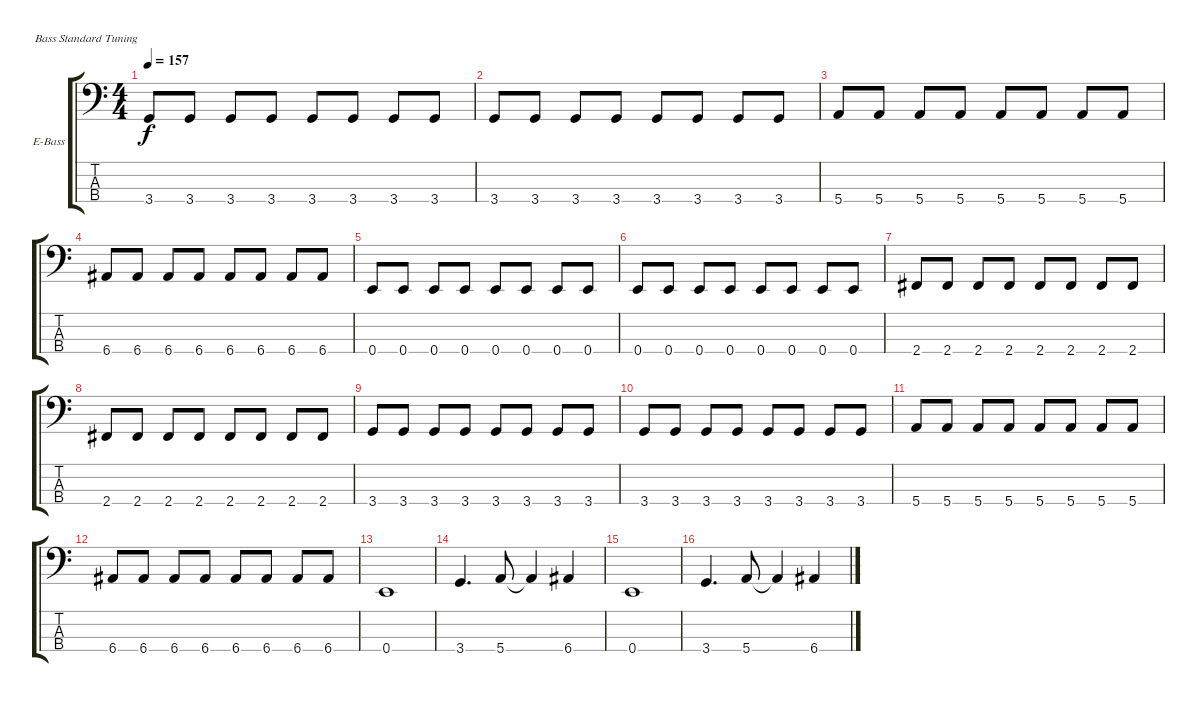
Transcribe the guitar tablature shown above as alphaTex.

\defaultSystemsLayout 4
\bracketExtendMode groupsimilarinstruments
\firstSystemTrackNameOrientation horizontal
\otherSystemsTrackNameOrientation horizontal
\track ("Electric Bass" "E-Bass") {instrument electricbassfinger}
\staff {score tabs}
\tuning (G2 D2 A1 E1)
\ts (4 4)
\tempo 157
\clef f4
\ks c
3.4.8{dy f} 3.4.8 3.4.8 3.4.8 3.4.8 3.4.8 3.4.8 3.4.8 |
3.4.8 3.4.8 3.4.8 3.4.8 3.4.8 3.4.8 3.4.8 3.4.8 |
5.4.8 5.4.8 5.4.8 5.4.8 5.4.8 5.4.8 5.4.8 5.4.8 |
6.4.8 6.4.8 6.4.8 6.4.8 6.4.8 6.4.8 6.4.8 6.4.8 |
0.4.8 0.4.8 0.4.8 0.4.8 0.4.8 0.4.8 0.4.8 0.4.8 |
0.4.8 0.4.8 0.4.8 0.4.8 0.4.8 0.4.8 0.4.8 0.4.8 |
2.4.8 2.4.8 2.4.8 2.4.8 2.4.8 2.4.8 2.4.8 2.4.8 |
2.4.8 2.4.8 2.4.8 2.4.8 2.4.8 2.4.8 2.4.8 2.4.8 |
3.4.8 3.4.8 3.4.8 3.4.8 3.4.8 3.4.8 3.4.8 3.4.8 |
3.4.8 3.4.8 3.4.8 3.4.8 3.4.8 3.4.8 3.4.8 3.4.8 |
5.4.8 5.4.8 5.4.8 5.4.8 5.4.8 5.4.8 5.4.8 5.4.8 |
6.4.8 6.4.8 6.4.8 6.4.8 6.4.8 6.4.8 6.4.8 6.4.8 |
0.4.1 |
3.4.4{d} 5.4.8 5.4{t}.4 6.4.4 |
0.4.1 |
3.4.4{d} 5.4.8 5.4{t}.4 6.4.4
